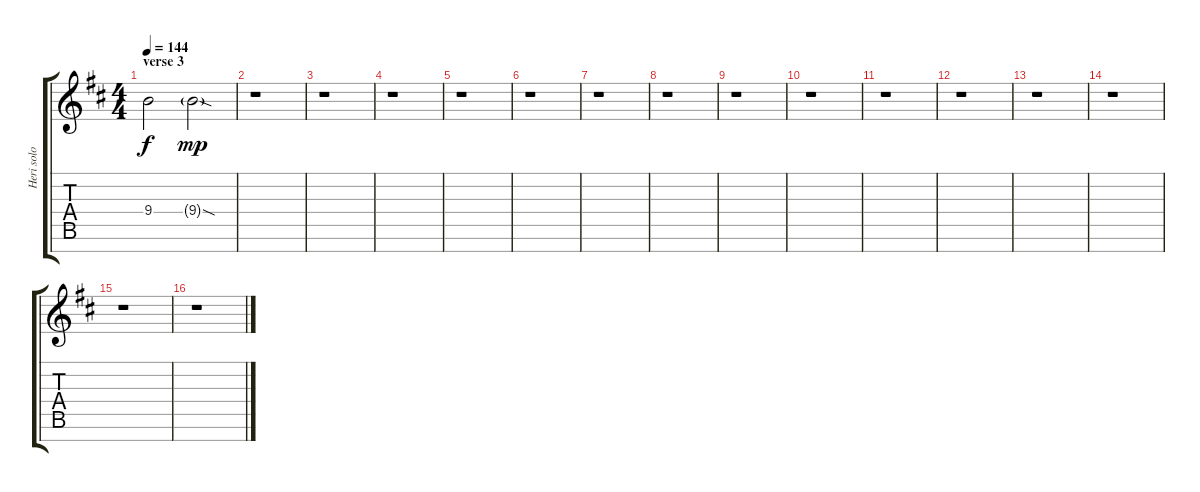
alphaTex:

\track ("Heri solo guitar" "Heri solo ") {instrument distortionguitar}
\staff {score tabs}
\tuning (E4 B3 G3 D3 A2 E2 B1) {hide}
\ts (4 4)
\section ("" "verse 3")
\tempo 144
\clef g2
\ks bminor
9.4{t}.2{dy f} 9.4{sod g}.2{dy mp} |
r.1 |
r.1 |
r.1 |
r.1 |
r.1 |
r.1 |
r.1 |
r.1 |
r.1 |
r.1 |
r.1 |
r.1 |
r.1 |
r.1 |
r.1
